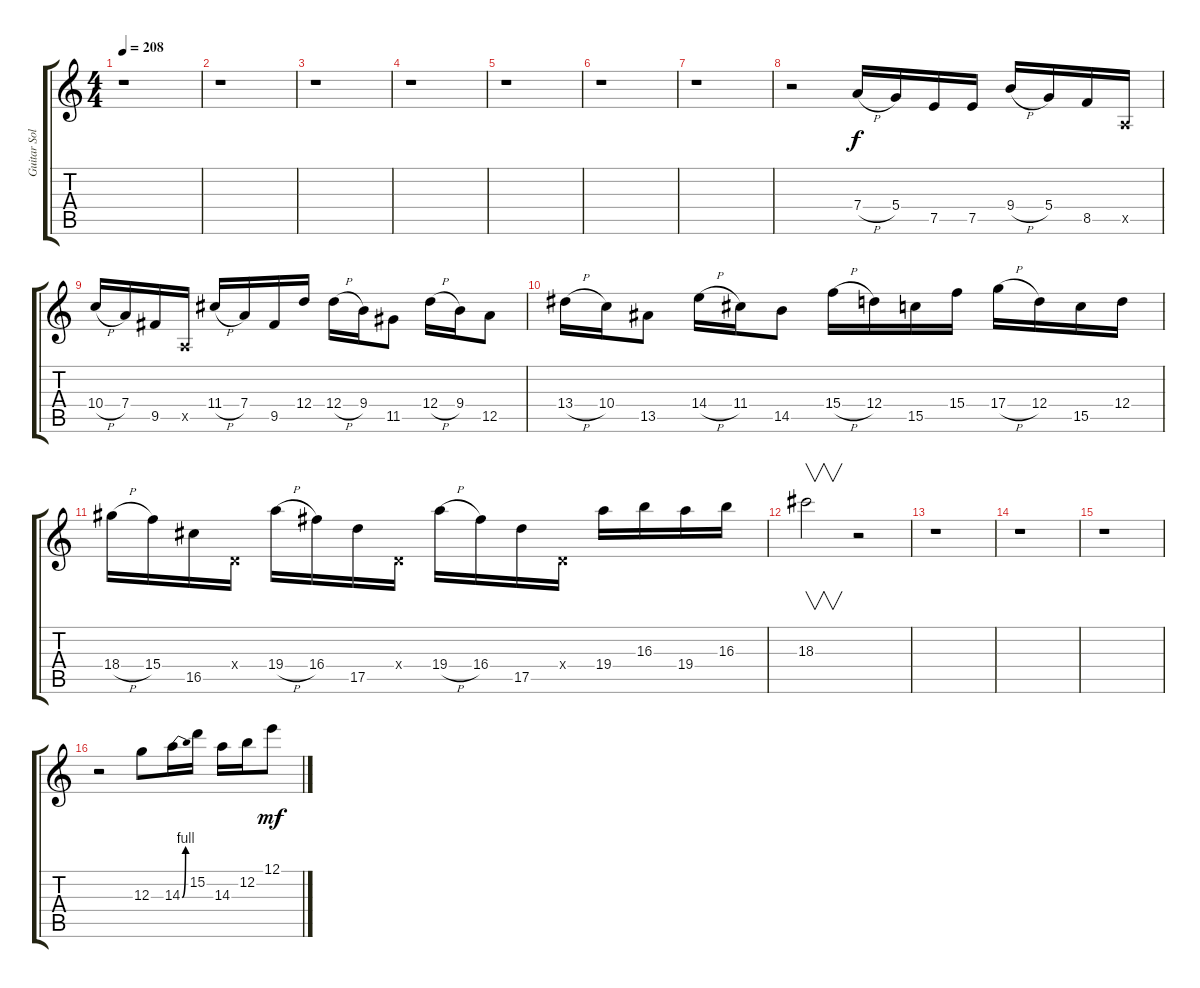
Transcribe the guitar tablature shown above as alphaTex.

\track ("Guitar Solo" "Guitar Sol") {instrument overdrivenguitar}
\staff {score tabs}
\tuning (E4 B3 G3 D3 A2 E2) {hide}
\ts (4 4)
\tempo 208
\clef g2
\ks c
r.1{dy mf} |
r.1 |
r.1 |
r.1 |
r.1 |
r.1 |
r.1 |
r.2 7.4{h}.16{dy f} 5.4.16 7.5.16 7.5.16 9.4{h}.16 5.4.16 8.5.16 0.5{x}.16 |
10.4{h}.16 7.4.16 9.5.16 0.5{x}.16 11.4{h}.16 7.4.16 9.5.16 12.4.16 12.4{h}.16 9.4.16 11.5.8 12.4{h}.16 9.4.16 12.5.8 |
13.4{h}.16 10.4.16 13.5.8 14.4{h}.16 11.4.16 14.5.8 15.4{h}.16 12.4.16 15.5.16 15.4.16 17.4{h}.16 12.4.16 15.5.16 12.4.16 |
18.4{h}.16 15.4.16 16.5.16 0.4{x}.16 19.4{h}.16 16.4.16 17.5.16 0.4{x}.16 19.4{h}.16 16.4.16 17.5.16 0.4{x}.16 19.4.16 16.3.16 19.4.16 16.3.16 |
18.3.2{v} r.2 |
r.1 |
r.1 |
r.1 |
r.2 12.3.8 14.3{be (bend 0 0 60 4)}.16 15.2.16 14.3.16 12.2.16 12.1.8{dy mf}
